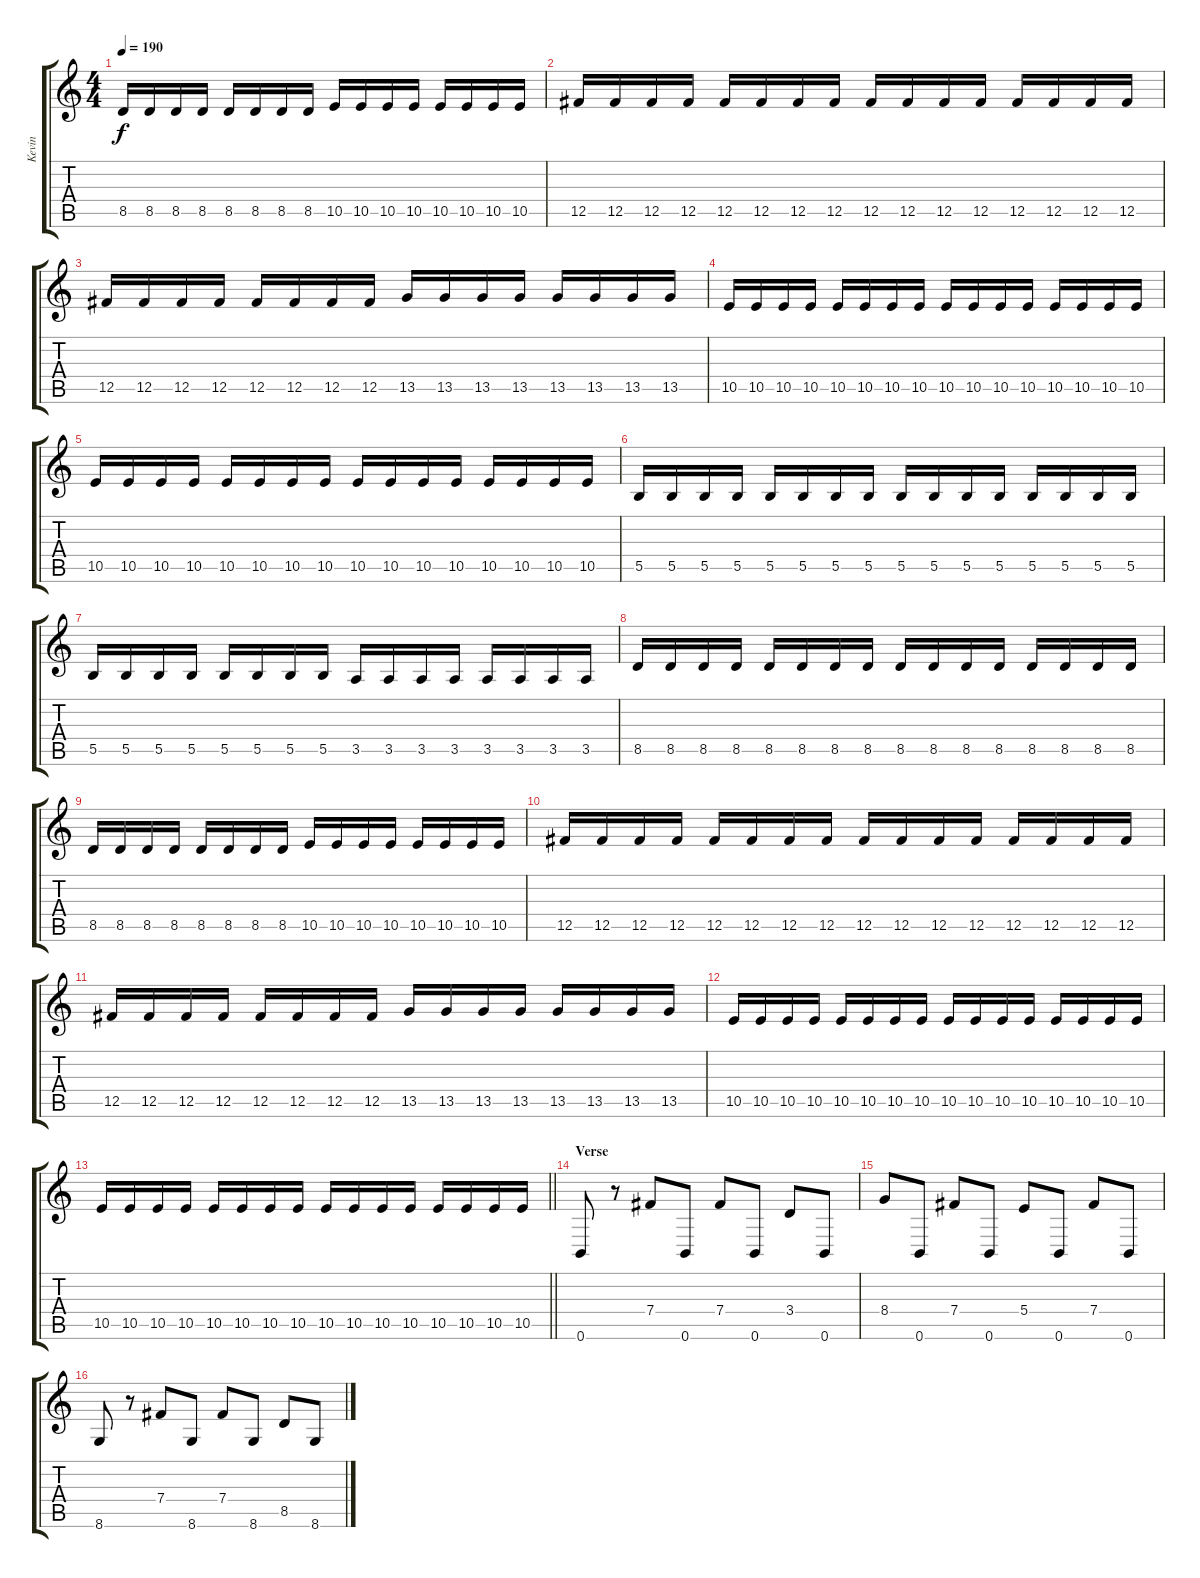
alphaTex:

\track ("Kevin" "Kevin") {instrument distortionguitar}
\staff {score tabs}
\tuning (Db4 Ab3 E3 B2 Gb2 B1) {hide}
\ts (4 4)
\tempo 190
\clef g2
\ks c
8.5.16{dy f} 8.5.16 8.5.16 8.5.16 8.5.16 8.5.16 8.5.16 8.5.16 10.5.16 10.5.16 10.5.16 10.5.16 10.5.16 10.5.16 10.5.16 10.5.16 |
12.5.16 12.5.16 12.5.16 12.5.16 12.5.16 12.5.16 12.5.16 12.5.16 12.5.16 12.5.16 12.5.16 12.5.16 12.5.16 12.5.16 12.5.16 12.5.16 |
12.5.16 12.5.16 12.5.16 12.5.16 12.5.16 12.5.16 12.5.16 12.5.16 13.5.16 13.5.16 13.5.16 13.5.16 13.5.16 13.5.16 13.5.16 13.5.16 |
10.5.16 10.5.16 10.5.16 10.5.16 10.5.16 10.5.16 10.5.16 10.5.16 10.5.16 10.5.16 10.5.16 10.5.16 10.5.16 10.5.16 10.5.16 10.5.16 |
10.5.16 10.5.16 10.5.16 10.5.16 10.5.16 10.5.16 10.5.16 10.5.16 10.5.16 10.5.16 10.5.16 10.5.16 10.5.16 10.5.16 10.5.16 10.5.16 |
5.5.16 5.5.16 5.5.16 5.5.16 5.5.16 5.5.16 5.5.16 5.5.16 5.5.16 5.5.16 5.5.16 5.5.16 5.5.16 5.5.16 5.5.16 5.5.16 |
5.5.16 5.5.16 5.5.16 5.5.16 5.5.16 5.5.16 5.5.16 5.5.16 3.5.16 3.5.16 3.5.16 3.5.16 3.5.16 3.5.16 3.5.16 3.5.16 |
8.5.16 8.5.16 8.5.16 8.5.16 8.5.16 8.5.16 8.5.16 8.5.16 8.5.16 8.5.16 8.5.16 8.5.16 8.5.16 8.5.16 8.5.16 8.5.16 |
8.5.16 8.5.16 8.5.16 8.5.16 8.5.16 8.5.16 8.5.16 8.5.16 10.5.16 10.5.16 10.5.16 10.5.16 10.5.16 10.5.16 10.5.16 10.5.16 |
12.5.16 12.5.16 12.5.16 12.5.16 12.5.16 12.5.16 12.5.16 12.5.16 12.5.16 12.5.16 12.5.16 12.5.16 12.5.16 12.5.16 12.5.16 12.5.16 |
12.5.16 12.5.16 12.5.16 12.5.16 12.5.16 12.5.16 12.5.16 12.5.16 13.5.16 13.5.16 13.5.16 13.5.16 13.5.16 13.5.16 13.5.16 13.5.16 |
10.5.16 10.5.16 10.5.16 10.5.16 10.5.16 10.5.16 10.5.16 10.5.16 10.5.16 10.5.16 10.5.16 10.5.16 10.5.16 10.5.16 10.5.16 10.5.16 |
\barLineRight lightlight
10.5.16 10.5.16 10.5.16 10.5.16 10.5.16 10.5.16 10.5.16 10.5.16 10.5.16 10.5.16 10.5.16 10.5.16 10.5.16 10.5.16 10.5.16 10.5.16 |
\section ("" "Verse")
0.6.8 r.8 7.4.8 0.6.8 7.4.8 0.6.8 3.4.8 0.6.8 |
8.4.8 0.6.8 7.4.8 0.6.8 5.4.8 0.6.8 7.4.8 0.6.8 |
8.6.8 r.8 7.4.8 8.6.8 7.4.8 8.6.8 8.5.8 8.6.8
